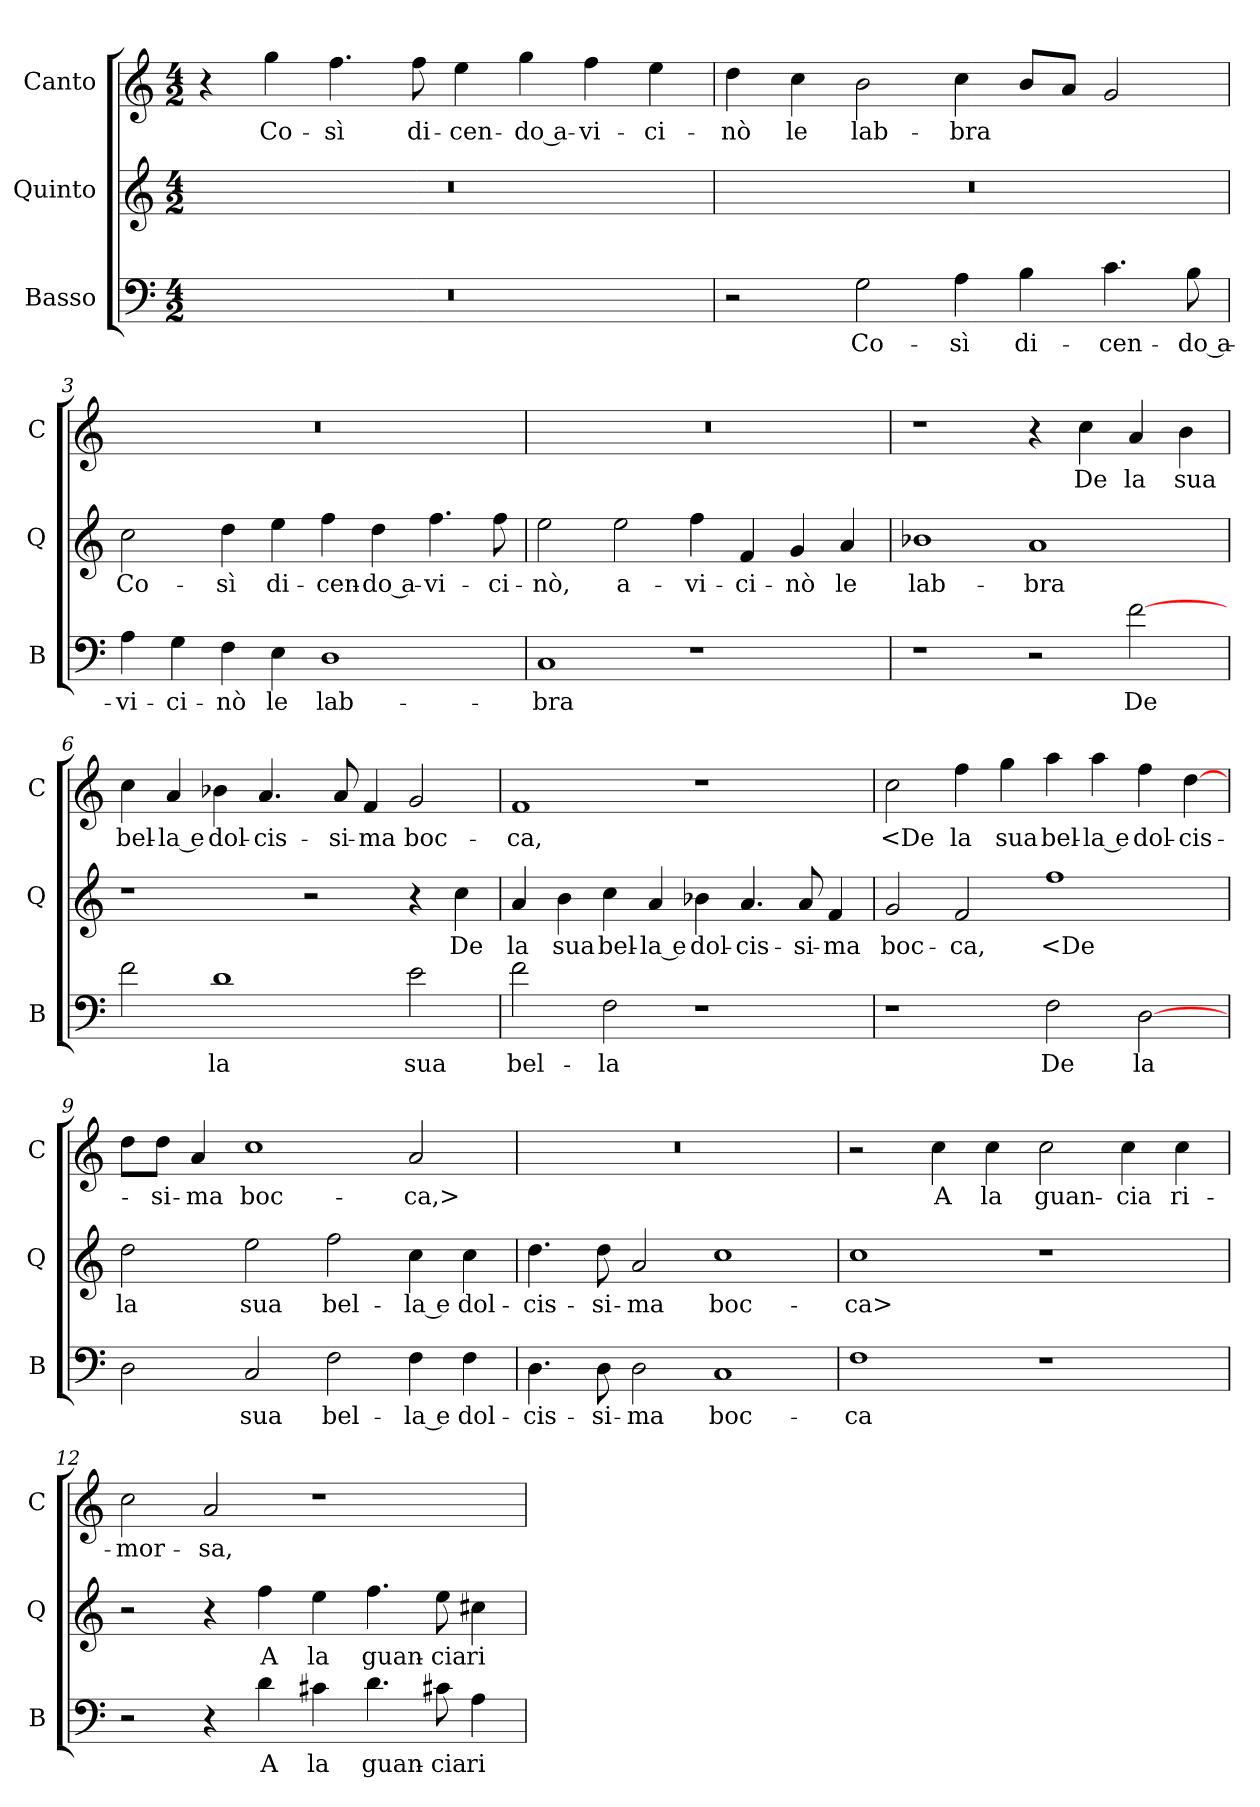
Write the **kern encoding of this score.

**kern	**text	**kern	**text	**kern	**text
*part3	*part3	*part2	*part2	*part1	*part1
*staff3	*staff3	*staff2	*staff2	*staff1	*staff1
*I"Basso	*	*I"Quinto	*	*I"Canto	*
*I'B	*	*I'Q	*	*I'C	*
*clefF4	*	*clefG2	*	*clefG2	*
*k[]	*	*k[]	*	*k[]	*
*M4/2	*	*M4/2	*	*M4/2	*
=1	=1	=1	=1	=1	=1
0r	.	0r	.	4r	.
.	.	.	.	4gg	Co-
.	.	.	.	4.ff	-sì
.	.	.	.	8ff	di-
.	.	.	.	4ee	-cen-
.	.	.	.	4gg	-do a-
.	.	.	.	4ff	-vi-
.	.	.	.	4ee	-ci-
=2	=2	=2	=2	=2	=2
2r	.	0r	.	4dd	-nò
.	.	.	.	4cc	le
2G	Co-	.	.	2b	lab-
4A	-sì	.	.	4cc	-bra
4B	di-	.	.	8bL	.
.	.	.	.	8aJ	.
4.c	-cen-	.	.	2g	.
8B	-do a-	.	.	.	.
=3	=3	=3	=3	=3	=3
4A	-vi-	2cc	Co-	0r	.
4G	-ci-	.	.	.	.
4F	-nò	4dd	-sì	.	.
4E	le	4ee	di-	.	.
1D	lab-	4ff	-cen-	.	.
.	.	4dd	-do a-	.	.
.	.	4.ff	-vi-	.	.
.	.	8ff	-ci-	.	.
=4	=4	=4	=4	=4	=4
1C	-bra	2ee	-nò,	0r	.
.	.	2ee	a-	.	.
1r	.	4ff	-vi-	.	.
.	.	4f	-ci-	.	.
.	.	4g	-nò	.	.
.	.	4a	le	.	.
=5	=5	=5	=5	=5	=5
1r	.	1b-X	lab-	1r	.
2r	.	1a	-bra	4r	.
.	.	.	.	4cc	De
[2f	De	.	.	4a	la
.	.	.	.	4b	sua
=6	=6	=6	=6	=6	=6
2f	.	1r	.	4cc	bel-
.	.	.	.	4a	-la e
1d	la	.	.	4b-X	dol-
.	.	.	.	4.a	-cis-
.	.	2r	.	.	.
.	.	.	.	8a	-si-
.	.	.	.	4f	-ma
2e	sua	4r	.	2g	boc-
.	.	4cc	De	.	.
=7	=7	=7	=7	=7	=7
2f	bel-	4a	la	1f	-ca,
.	.	4b	sua	.	.
2F	-la	4cc	bel-	.	.
.	.	4a	-la e	.	.
1r	.	4b-X	dol-	1r	.
.	.	4.a	-cis-	.	.
.	.	8a	-si-	.	.
.	.	4f	-ma	.	.
=8	=8	=8	=8	=8	=8
1r	.	2g	boc-	2cc	<De
.	.	2f	-ca,	4ff	la
.	.	.	.	4gg	sua
2F	De	1ff	<De	4aa	bel-
.	.	.	.	4aa	-la e
[2D	la	.	.	4ff	dol-
.	.	.	.	[4dd	-cis-
=9	=9	=9	=9	=9	=9
2D	.	2dd	la	8ddL	.
.	.	.	.	8ddJ	-si-
.	.	.	.	4a	-ma
2C	sua	2ee	sua	1cc	boc-
2F	bel-	2ff	bel-	.	.
4F	-la e	4cc	-la e	2a	-ca,>
4F	dol-	4cc	dol-	.	.
=10	=10	=10	=10	=10	=10
4.D	-cis-	4.dd	-cis-	0r	.
8D	-si-	8dd	-si-	.	.
2D	-ma	2a	-ma	.	.
1C	boc-	1cc	boc-	.	.
=11	=11	=11	=11	=11	=11
1F	-ca	1cc	-ca>	2r	.
.	.	.	.	4cc	A
.	.	.	.	4cc	la
1r	.	1r	.	2cc	guan-
.	.	.	.	4cc	-cia
.	.	.	.	4cc	ri-
=12	=12	=12	=12	=12	=12
2r	.	2r	.	2cc	-mor-
4r	.	4r	.	2a	-sa,
4d	A	4ff	A	.	.
4c#X	la	4ee	la	1r	.
4.d	guan-	4.ff	guan-	.	.
8c#X	-cia	8ee	-cia	.	.
4A	ri-	4cc#X	ri-	.	.
=	=	=	=	=	=
*-	*-	*-	*-	*-	*-
